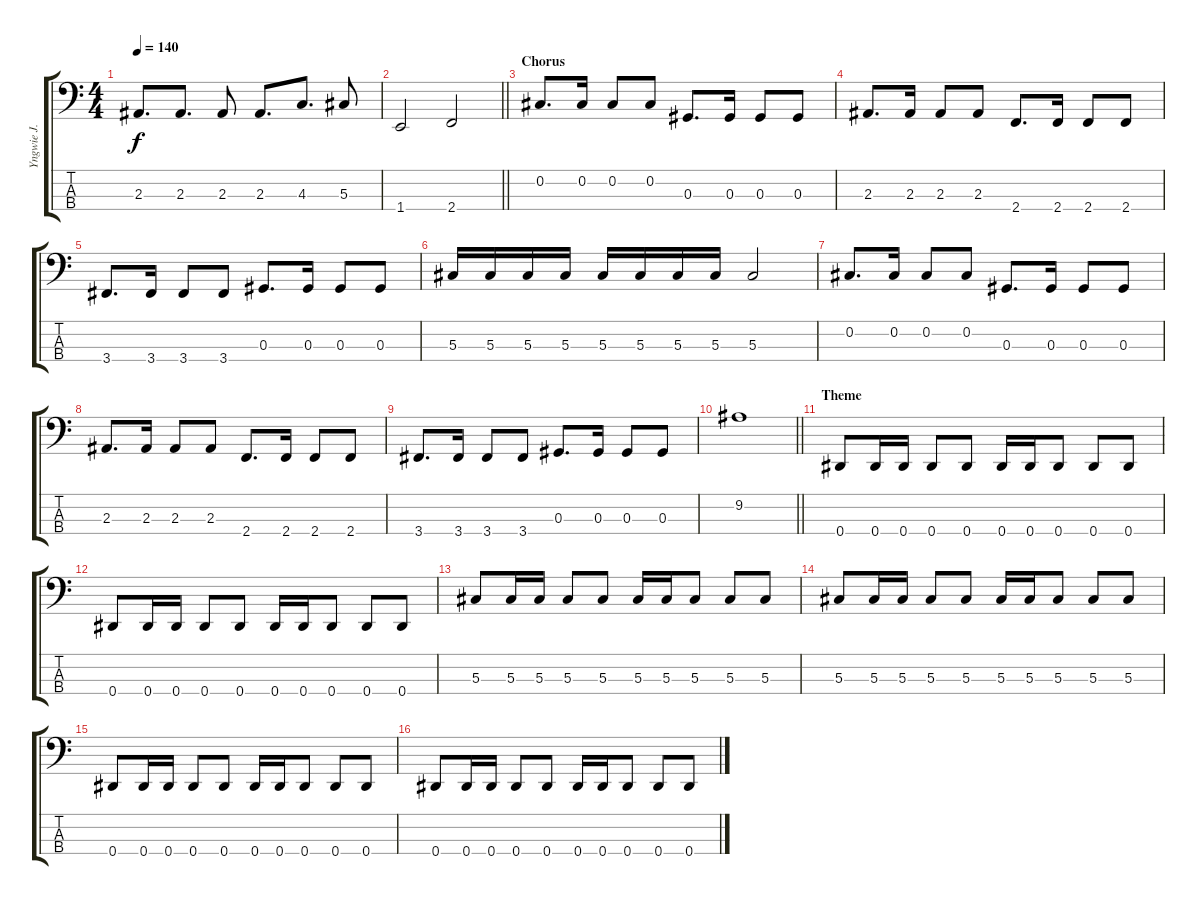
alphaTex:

\track ("Yngwie J. Malmsteen" "Yngwie J. ") {instrument electricbassfinger}
\staff {score tabs}
\tuning (Gb2 Db2 Ab1 Eb1) {hide}
\ts (4 4)
\tempo 140
\clef f4
\ks c
2.3.8{d dy f} 2.3.8{d} 2.3.8 2.3.8{d} 4.3.8{d} 5.3.8 |
\barLineRight lightlight
1.4.2 2.4.2 |
\section ("" "Chorus")
0.2.8{d} 0.2.16 0.2.8 0.2.8 0.3.8{d} 0.3.16 0.3.8 0.3.8 |
2.3.8{d} 2.3.16 2.3.8 2.3.8 2.4.8{d} 2.4.16 2.4.8 2.4.8 |
3.4.8{d} 3.4.16 3.4.8 3.4.8 0.3.8{d} 0.3.16 0.3.8 0.3.8 |
5.3.16 5.3.16 5.3.16 5.3.16 5.3.16 5.3.16 5.3.16 5.3.16 5.3.2 |
0.2.8{d} 0.2.16 0.2.8 0.2.8 0.3.8{d} 0.3.16 0.3.8 0.3.8 |
2.3.8{d} 2.3.16 2.3.8 2.3.8 2.4.8{d} 2.4.16 2.4.8 2.4.8 |
3.4.8{d} 3.4.16 3.4.8 3.4.8 0.3.8{d} 0.3.16 0.3.8 0.3.8 |
\barLineRight lightlight
9.2.1 |
\section ("" "Theme")
0.4.8 0.4.16 0.4.16 0.4.8 0.4.8 0.4.16 0.4.16 0.4.8 0.4.8 0.4.8 |
0.4.8 0.4.16 0.4.16 0.4.8 0.4.8 0.4.16 0.4.16 0.4.8 0.4.8 0.4.8 |
5.3.8 5.3.16 5.3.16 5.3.8 5.3.8 5.3.16 5.3.16 5.3.8 5.3.8 5.3.8 |
5.3.8 5.3.16 5.3.16 5.3.8 5.3.8 5.3.16 5.3.16 5.3.8 5.3.8 5.3.8 |
0.4.8 0.4.16 0.4.16 0.4.8 0.4.8 0.4.16 0.4.16 0.4.8 0.4.8 0.4.8 |
0.4.8 0.4.16 0.4.16 0.4.8 0.4.8 0.4.16 0.4.16 0.4.8 0.4.8 0.4.8
